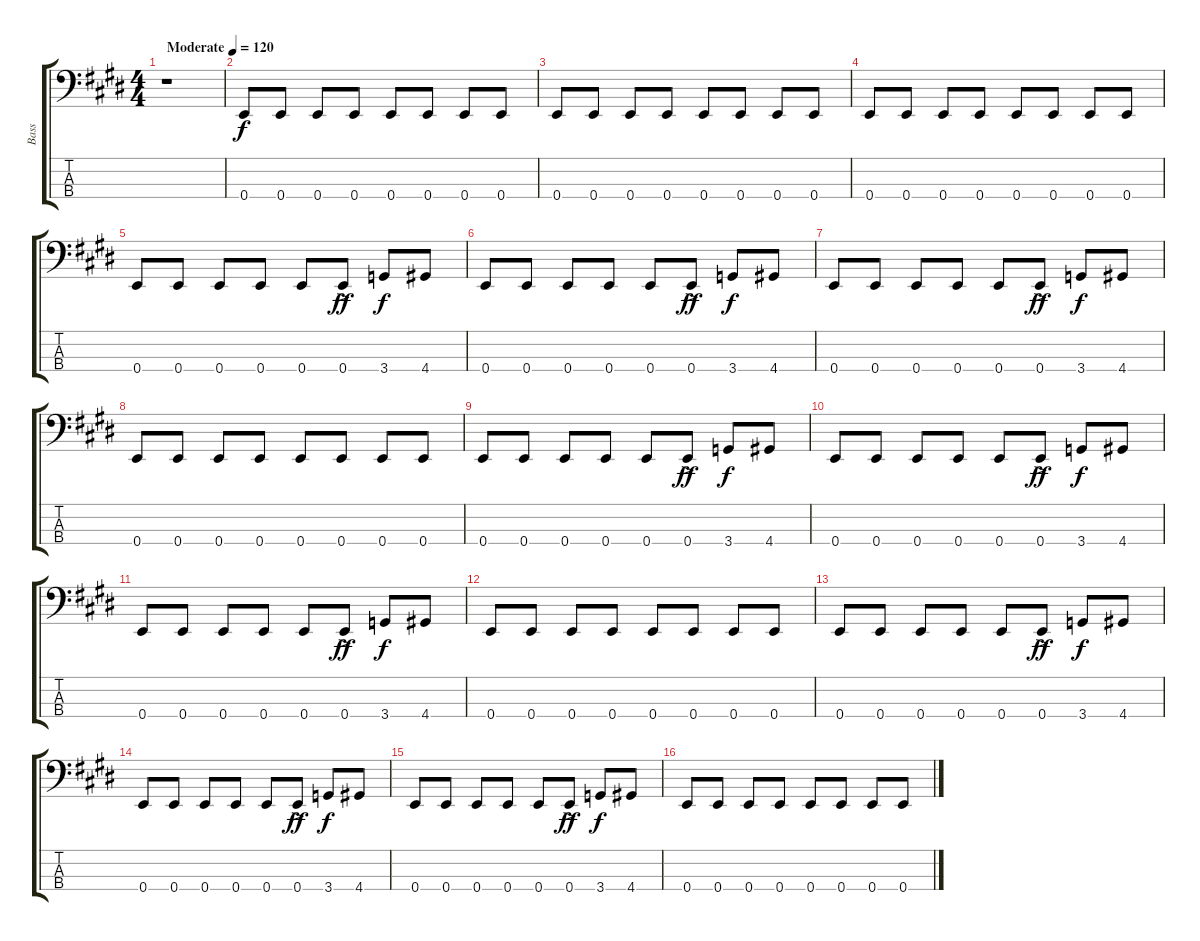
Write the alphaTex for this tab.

\track ("Bass" "Bass") {instrument electricbasspick}
\staff {score tabs}
\tuning (G2 D2 A1 E1) {hide}
\ts (4 4)
\tempo (120 "Moderate")
\clef f4
\ks e
r.1{dy f instrument electricbasspick} |
0.4.8 0.4.8 0.4.8 0.4.8 0.4.8 0.4.8 0.4.8 0.4.8 |
0.4.8 0.4.8 0.4.8 0.4.8 0.4.8 0.4.8 0.4.8 0.4.8 |
0.4.8 0.4.8 0.4.8 0.4.8 0.4.8 0.4.8 0.4.8 0.4.8 |
0.4.8 0.4.8 0.4.8 0.4.8 0.4.8 0.4{ac}.8{dy ff} 3.4.8{dy f} 4.4.8 |
0.4.8 0.4.8 0.4.8 0.4.8 0.4.8 0.4{ac}.8{dy ff} 3.4.8{dy f} 4.4.8 |
0.4.8 0.4.8 0.4.8 0.4.8 0.4.8 0.4{ac}.8{dy ff} 3.4.8{dy f} 4.4.8 |
0.4.8 0.4.8 0.4.8 0.4.8 0.4.8 0.4.8 0.4.8 0.4.8 |
0.4.8 0.4.8 0.4.8 0.4.8 0.4.8 0.4{ac}.8{dy ff} 3.4.8{dy f} 4.4.8 |
0.4.8 0.4.8 0.4.8 0.4.8 0.4.8 0.4{ac}.8{dy ff} 3.4.8{dy f} 4.4.8 |
0.4.8 0.4.8 0.4.8 0.4.8 0.4.8 0.4{ac}.8{dy ff} 3.4.8{dy f} 4.4.8 |
0.4.8 0.4.8 0.4.8 0.4.8 0.4.8 0.4.8 0.4.8 0.4.8 |
0.4.8 0.4.8 0.4.8 0.4.8 0.4.8 0.4{ac}.8{dy ff} 3.4.8{dy f} 4.4.8 |
0.4.8 0.4.8 0.4.8 0.4.8 0.4.8 0.4{ac}.8{dy ff} 3.4.8{dy f} 4.4.8 |
0.4.8 0.4.8 0.4.8 0.4.8 0.4.8 0.4{ac}.8{dy ff} 3.4.8{dy f} 4.4.8 |
0.4.8 0.4.8 0.4.8 0.4.8 0.4.8 0.4.8 0.4.8 0.4.8
